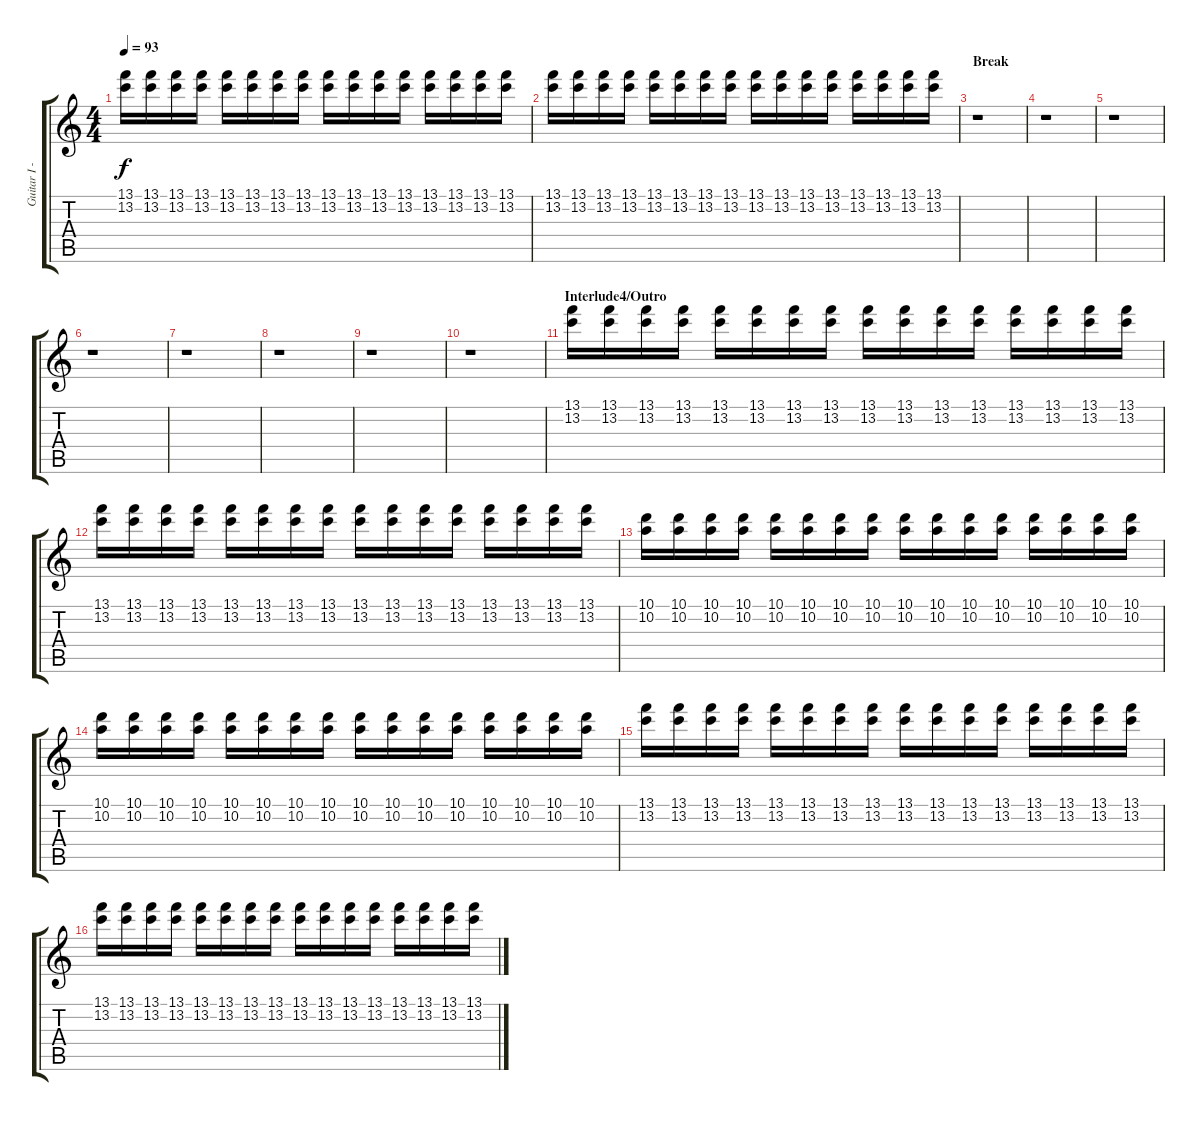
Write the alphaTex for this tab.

\track ("Guitar I - Bard Torstensen" "Guitar I -") {instrument distortionguitar}
\staff {score tabs}
\tuning (E4 B3 G3 D3 A2 D2) {hide}
\ts (4 4)
\tempo 93
\clef g2
\ks c
(13.1 13.2).16{dy f} (13.1 13.2).16 (13.1 13.2).16 (13.1 13.2).16 (13.1 13.2).16 (13.1 13.2).16 (13.1 13.2).16 (13.1 13.2).16 (13.1 13.2).16 (13.1 13.2).16 (13.1 13.2).16 (13.1 13.2).16 (13.1 13.2).16 (13.1 13.2).16 (13.1 13.2).16 (13.1 13.2).16 |
(13.1 13.2).16 (13.1 13.2).16 (13.1 13.2).16 (13.1 13.2).16 (13.1 13.2).16 (13.1 13.2).16 (13.1 13.2).16 (13.1 13.2).16 (13.1 13.2).16 (13.1 13.2).16 (13.1 13.2).16 (13.1 13.2).16 (13.1 13.2).16 (13.1 13.2).16 (13.1 13.2).16 (13.1 13.2).16 |
\section ("" "Break")
r.1 |
r.1 |
r.1 |
r.1 |
r.1 |
r.1 |
r.1 |
r.1 |
\section ("" "Interlude4/Outro")
(13.1 13.2).16 (13.1 13.2).16 (13.1 13.2).16 (13.1 13.2).16 (13.1 13.2).16 (13.1 13.2).16 (13.1 13.2).16 (13.1 13.2).16 (13.1 13.2).16 (13.1 13.2).16 (13.1 13.2).16 (13.1 13.2).16 (13.1 13.2).16 (13.1 13.2).16 (13.1 13.2).16 (13.1 13.2).16 |
(13.1 13.2).16 (13.1 13.2).16 (13.1 13.2).16 (13.1 13.2).16 (13.1 13.2).16 (13.1 13.2).16 (13.1 13.2).16 (13.1 13.2).16 (13.1 13.2).16 (13.1 13.2).16 (13.1 13.2).16 (13.1 13.2).16 (13.1 13.2).16 (13.1 13.2).16 (13.1 13.2).16 (13.1 13.2).16 |
(10.1 10.2).16 (10.1 10.2).16 (10.1 10.2).16 (10.1 10.2).16 (10.1 10.2).16 (10.1 10.2).16 (10.1 10.2).16 (10.1 10.2).16 (10.1 10.2).16 (10.1 10.2).16 (10.1 10.2).16 (10.1 10.2).16 (10.1 10.2).16 (10.1 10.2).16 (10.1 10.2).16 (10.1 10.2).16 |
(10.1 10.2).16 (10.1 10.2).16 (10.1 10.2).16 (10.1 10.2).16 (10.1 10.2).16 (10.1 10.2).16 (10.1 10.2).16 (10.1 10.2).16 (10.1 10.2).16 (10.1 10.2).16 (10.1 10.2).16 (10.1 10.2).16 (10.1 10.2).16 (10.1 10.2).16 (10.1 10.2).16 (10.1 10.2).16 |
(13.1 13.2).16 (13.1 13.2).16 (13.1 13.2).16 (13.1 13.2).16 (13.1 13.2).16 (13.1 13.2).16 (13.1 13.2).16 (13.1 13.2).16 (13.1 13.2).16 (13.1 13.2).16 (13.1 13.2).16 (13.1 13.2).16 (13.1 13.2).16 (13.1 13.2).16 (13.1 13.2).16 (13.1 13.2).16 |
(13.1 13.2).16 (13.1 13.2).16 (13.1 13.2).16 (13.1 13.2).16 (13.1 13.2).16 (13.1 13.2).16 (13.1 13.2).16 (13.1 13.2).16 (13.1 13.2).16 (13.1 13.2).16 (13.1 13.2).16 (13.1 13.2).16 (13.1 13.2).16 (13.1 13.2).16 (13.1 13.2).16 (13.1 13.2).16
